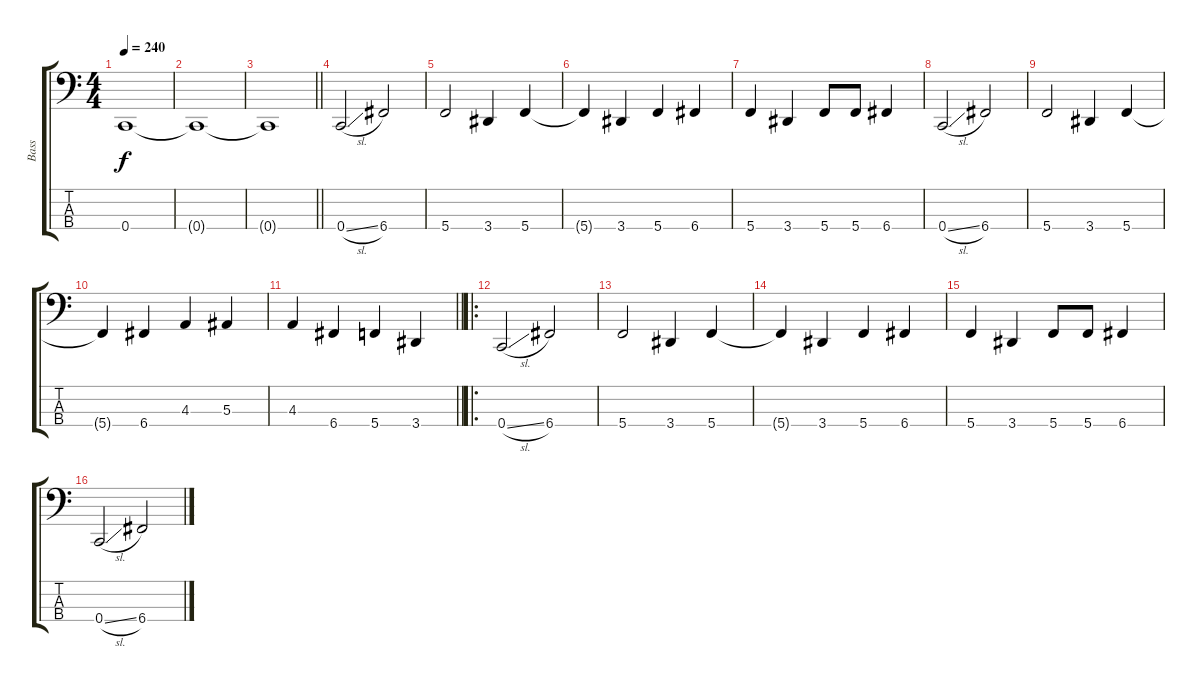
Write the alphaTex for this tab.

\track ("Bass" "Bass") {instrument electricbasspick}
\staff {score tabs}
\tuning (Eb2 Bb1 F1 C1) {hide}
\ts (4 4)
\tempo 240
\clef f4
\ks c
0.4{t}.1{dy f} |
0.4{t}.1 |
\barLineRight lightlight
0.4{t}.1 |
\section ("" "")
0.4{sl}.2 6.4.2 |
5.4.2 3.4.4 5.4.4 |
5.4{t}.4 3.4.4 5.4.4 6.4.4 |
5.4.4 3.4.4 5.4.8 5.4.8 6.4.4 |
0.4{sl}.2 6.4.2 |
5.4.2 3.4.4 5.4.4 |
5.4{t}.4 6.4.4 4.3.4 5.3.4 |
\barLineRight lightlight
4.3.4 6.4.4 5.4.4 3.4.4 |
\ro
\section ("" "")
0.4{sl}.2 6.4.2 |
5.4.2 3.4.4 5.4.4 |
5.4{t}.4 3.4.4 5.4.4 6.4.4 |
5.4.4 3.4.4 5.4.8 5.4.8 6.4.4 |
0.4{sl}.2 6.4.2
